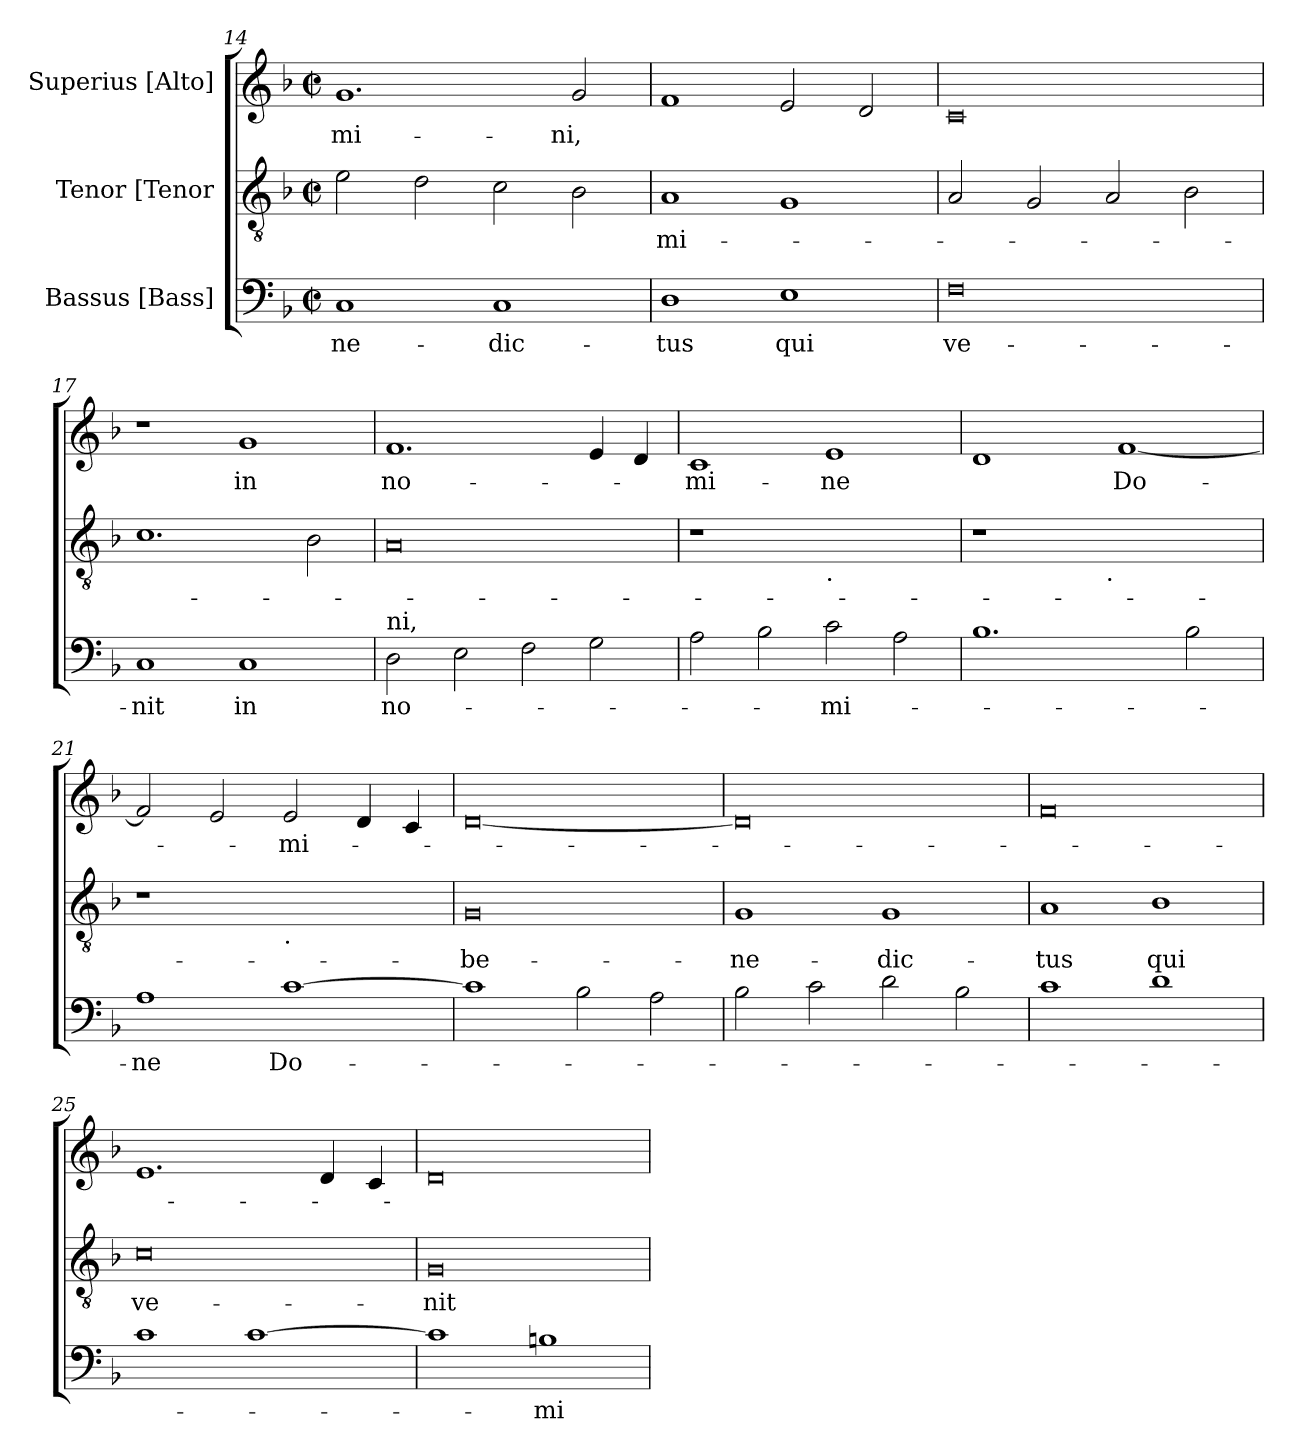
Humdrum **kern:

**kern	**text	**kern	**text	**kern	**text
*part3	*part3	*part2	*part2	*part1	*part1
*staff3	*staff3	*staff2	*staff2	*staff1	*staff1
*I"Bassus [Bass]	*	*I"Tenor [Tenor	*	*I"Superius [Alto]	*
*clefF4	*	*clefGv2	*	*clefG2	*
*k[b-]	*	*k[b-]	*	*k[b-]	*
*F:	*	*F:	*	*F:	*
*M2/2	*	*M2/2	*	*M2/2	*
*met(c|)	*	*met(c|)	*	*met(c|)	*
=14	=14	=14	=14	=14	=14
!	!LO:LY:b:rj	!	!	!	!LO:LY:b:rj
1C	-ne-	2e\	.	1.g	-mi-
.	.	2d\	.	.	.
!	!LO:LY:b:rj	!	!	!	!
1C	-dic-	2c\	.	.	.
!	!	!	!	!	!LO:LY:b:rj
.	.	2B-\	.	2g/	-ni,
=15	=15	=15	=15	=15	=15
!	!LO:LY:b:rj	!	!LO:LY:b:rj	!	!
1D	-tus	1A	-mi-	1f	.
!	!LO:LY:b:rj	!	!	!	!
1E	qui	1G	.	2e/	.
.	.	.	.	2d/	.
!!LO:LB:g=z
=16	=16	=16	=16	=16	=16
!	!LO:LY:b:rj	!	!	!	!
0F	ve-	2A/	.	0c	.
.	.	2G/	.	.	.
.	.	2A/	.	.	.
.	.	2B-\	.	.	.
=17	=17	=17	=17	=17	=17
!	!LO:LY:b:rj	!	!	!	!
1C	-nit	1.c	.	1r	.
!	!LO:LY:b:rj	!	!	!	!LO:LY:b:rj
1C	in	.	.	1g	in
.	.	2B-\	.	.	.
=18	=18	=18	=18	=18	=18
!LO:TX:a:t=ni,	!	!	!	!	!
!	!LO:LY:b:rj	!	!	!	!LO:LY:b:rj
2D\	no-	0A	.	1.f	no-
2E\	.	.	.	.	.
2F\	.	.	.	.	.
2G\	.	.	.	4e/	.
.	.	.	.	4d/	.
=19	=19	=19	=19	=19	=19
!	!	!	!	!	!LO:LY:b:rj
2A\	.	1r	.	1c	-mi-
2B-\	.	.	.	.	.
!	!	!LO:TX:b:t=.	!	!	!
!	!LO:LY:b:rj	!	!	!	!LO:LY:b:rj
2c\	-mi-	1ryy	.	1e	-ne
2A\	.	.	.	.	.
=20	=20	=20	=20	=20	=20
*	*	*^	*	*	*
1.B-	.	1r	2ryy	.	1d	.
.	.	.	4...ryy	.	.	.
!	!	!	!LO:TX:b:t=.	!	!	!
.	.	.	1ryy	.	.	.
!	!	!	!	!	!	!LO:LY:b:rj
.	.	1ryy	.	.	[<1f	Do-
2B-\	.	.	.	.	.	.
.	.	.	32ryy	.	.	.
!!LO:PB:g=z
=21	=21	=21	=21	=21	=21	=21
!	!LO:LY:b:rj	!	!	!	!	!
*	*	*v	*v	*	*	*
1A	-ne	1r	.	2f/]	.
.	.	.	.	2e/	.
!	!	!LO:TX:b:t=.	!	!	!
!	!LO:LY:b:rj	!	!	!	!LO:LY:b:rj
[>1c	Do-	1ryy	.	2e/	-mi-
.	.	.	.	4d/	.
.	.	.	.	4c/	.
=22	=22	=22	=22	=22	=22
!	!	!	!LO:LY:b:rj	!	!
1c]	.	0G	-be-	[<0d	.
2B-\	.	.	.	.	.
2A\	.	.	.	.	.
=23	=23	=23	=23	=23	=23
!	!	!	!LO:LY:b:rj	!	!
2B-\	.	1G	-ne-	0d]	.
2c\	.	.	.	.	.
!	!	!	!LO:LY:b:rj	!	!
2d\	.	1G	-dic-	.	.
2B-\	.	.	.	.	.
=24	=24	=24	=24	=24	=24
!	!	!	!LO:LY:b:rj	!	!
1c	.	1A	-tus	0f	.
!	!	!	!LO:LY:b:rj	!	!
1d	.	1B-	qui	.	.
=25	=25	=25	=25	=25	=25
!	!	!	!LO:LY:b:rj	!	!
1c	.	0c	ve-	1.e	.
[>1c	.	.	.	.	.
.	.	.	.	4d/	.
.	.	.	.	4c/	.
!!LO:PB:g=z
=26	=26	=26	=26	=26	=26
!	!	!	!LO:LY:b:rj	!	!
1c]	.	0G	-nit	0d	.
!	!LO:LY:b:rj	!	!	!	!
1Bn	-mi-	.	.	.	.
=	=	=	=	=	=
*-	*-	*-	*-	*-	*-
